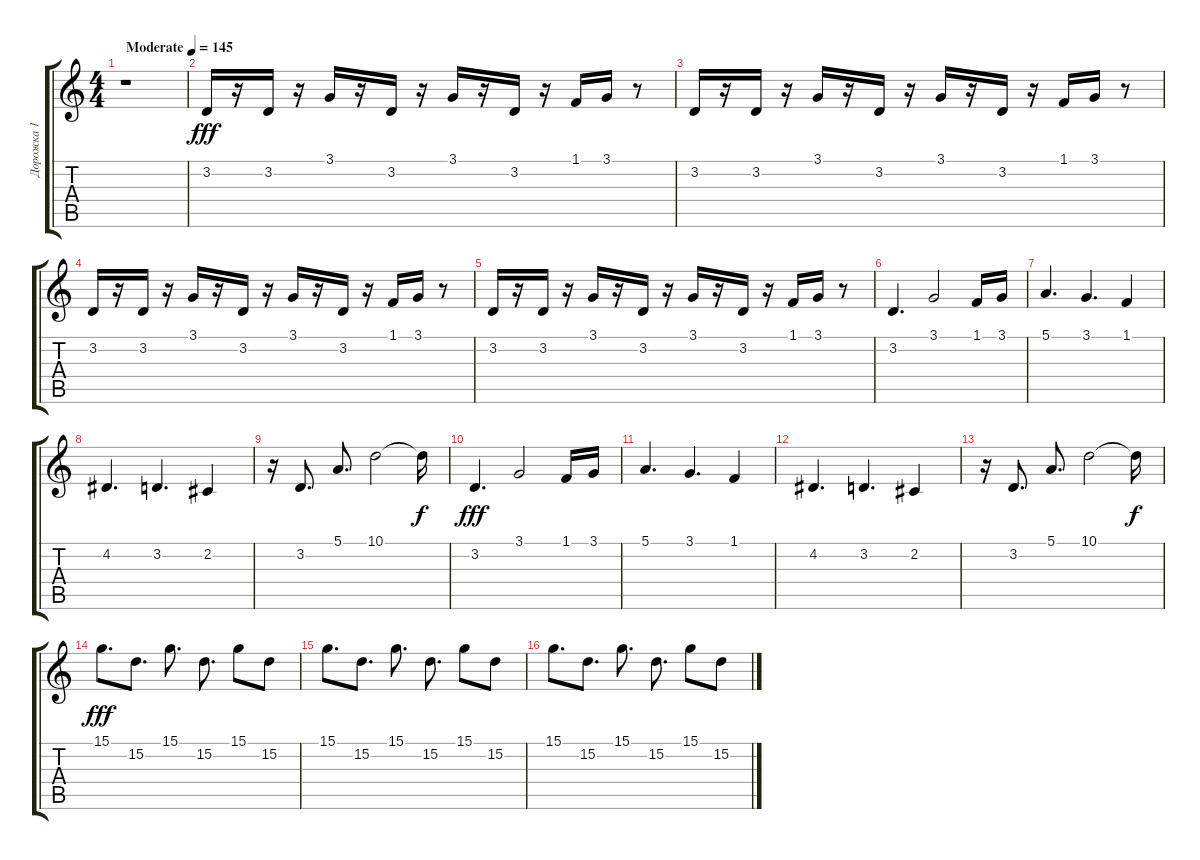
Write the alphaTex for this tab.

\track ("Дорожка 1" "Дорожка 1") {instrument lead2sawtooth}
\staff {score tabs}
\tuning (E4 B3 G3 D3 A2 E2) {hide}
\ts (4 4)
\tempo (145 "Moderate")
\clef g2
\ks c
r.1{dy fff instrument lead2sawtooth} |
3.2.16 r.16 3.2.16 r.16 3.1.16 r.16 3.2.16 r.16 3.1.16 r.16 3.2.16 r.16 1.1.16 3.1.16 r.8 |
3.2.16 r.16 3.2.16 r.16 3.1.16 r.16 3.2.16 r.16 3.1.16 r.16 3.2.16 r.16 1.1.16 3.1.16 r.8 |
3.2.16 r.16 3.2.16 r.16 3.1.16 r.16 3.2.16 r.16 3.1.16 r.16 3.2.16 r.16 1.1.16 3.1.16 r.8 |
3.2.16 r.16 3.2.16 r.16 3.1.16 r.16 3.2.16 r.16 3.1.16 r.16 3.2.16 r.16 1.1.16 3.1.16 r.8 |
3.2.4{d} 3.1.2 1.1.16 3.1.16 |
5.1.4{d} 3.1.4{d} 1.1.4 |
4.2.4{d} 3.2.4{d} 2.2.4 |
r.16 3.2.8{d} 5.1.8{d} 10.1.2 10.1{t}.16{dy f} |
3.2.4{d dy fff} 3.1.2 1.1.16 3.1.16 |
5.1.4{d} 3.1.4{d} 1.1.4 |
4.2.4{d} 3.2.4{d} 2.2.4 |
r.16 3.2.8{d} 5.1.8{d} 10.1.2 10.1{t}.16{dy f} |
15.1.8{d dy fff volume 12} 15.2.8{d volume 7} 15.1.8{d} 15.2.8{d} 15.1.8 15.2.8 |
15.1.8{d volume 12} 15.2.8{d volume 7} 15.1.8{d} 15.2.8{d} 15.1.8 15.2.8 |
15.1.8{d volume 12} 15.2.8{d volume 7} 15.1.8{d} 15.2.8{d} 15.1.8 15.2.8
